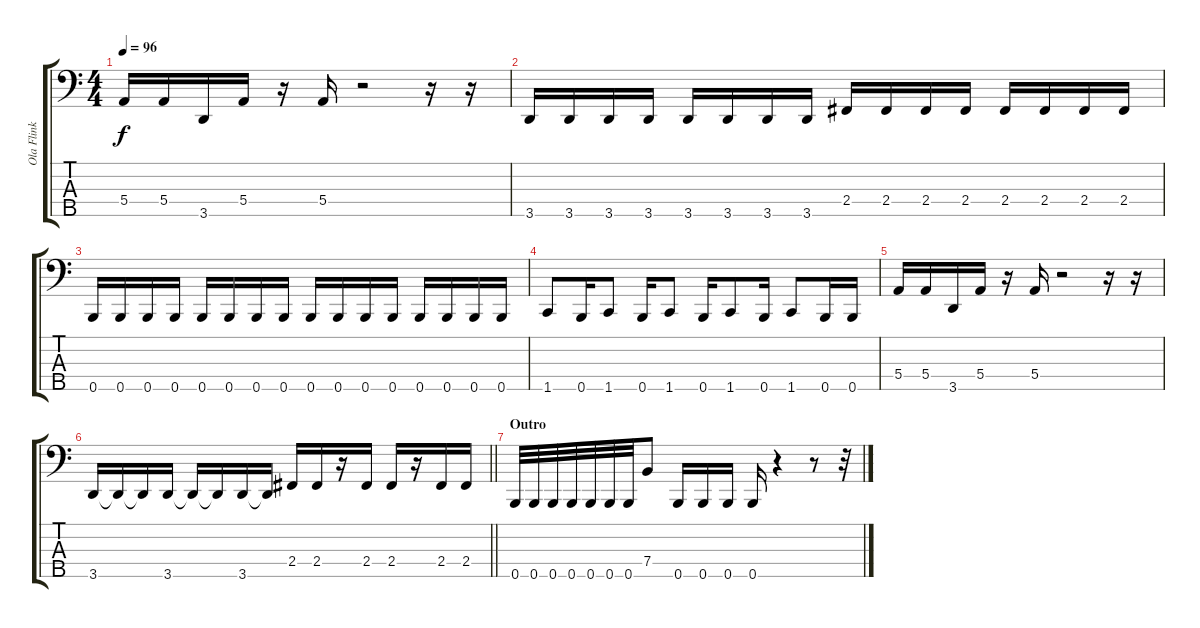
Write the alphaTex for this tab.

\track ("Ola Flink (Bass)" "Ola Flink ") {instrument electricbasspick}
\staff {score tabs}
\tuning (G2 D2 A1 E1 B0) {hide}
\ts (4 4)
\tempo 96
\clef f4
\ks c
5.4.16{dy f} 5.4.16 3.5.16 5.4.16 r.16 5.4.16 r.2 r.16 r.16 |
3.5.16 3.5.16 3.5.16 3.5.16 3.5.16 3.5.16 3.5.16 3.5.16 2.4.16 2.4.16 2.4.16 2.4.16 2.4.16 2.4.16 2.4.16 2.4.16 |
0.5.16 0.5.16 0.5.16 0.5.16 0.5.16 0.5.16 0.5.16 0.5.16 0.5.16 0.5.16 0.5.16 0.5.16 0.5.16 0.5.16 0.5.16 0.5.16 |
1.5.8 0.5.16 1.5.8 0.5.16 1.5.8 0.5.16 1.5.8 0.5.16 1.5.8 0.5.16 0.5.16 |
5.4.16 5.4.16 3.5.16 5.4.16 r.16 5.4.16 r.2 r.16 r.16 |
\barLineRight lightlight
3.5.16 3.5{t}.16 3.5{t}.16 3.5.16 3.5{t}.16 3.5{t}.16 3.5.16 3.5{t}.16 2.4.16 2.4.16 r.16 2.4.16 2.4.16 r.16 2.4.16 2.4.16 |
\section ("" "Outro")
0.5.32 0.5.32 0.5.32 0.5.32 0.5.32 0.5.32 0.5.32 7.4.8 0.5.16 0.5.16 0.5.16 0.5.16 r.4 r.8 r.32
